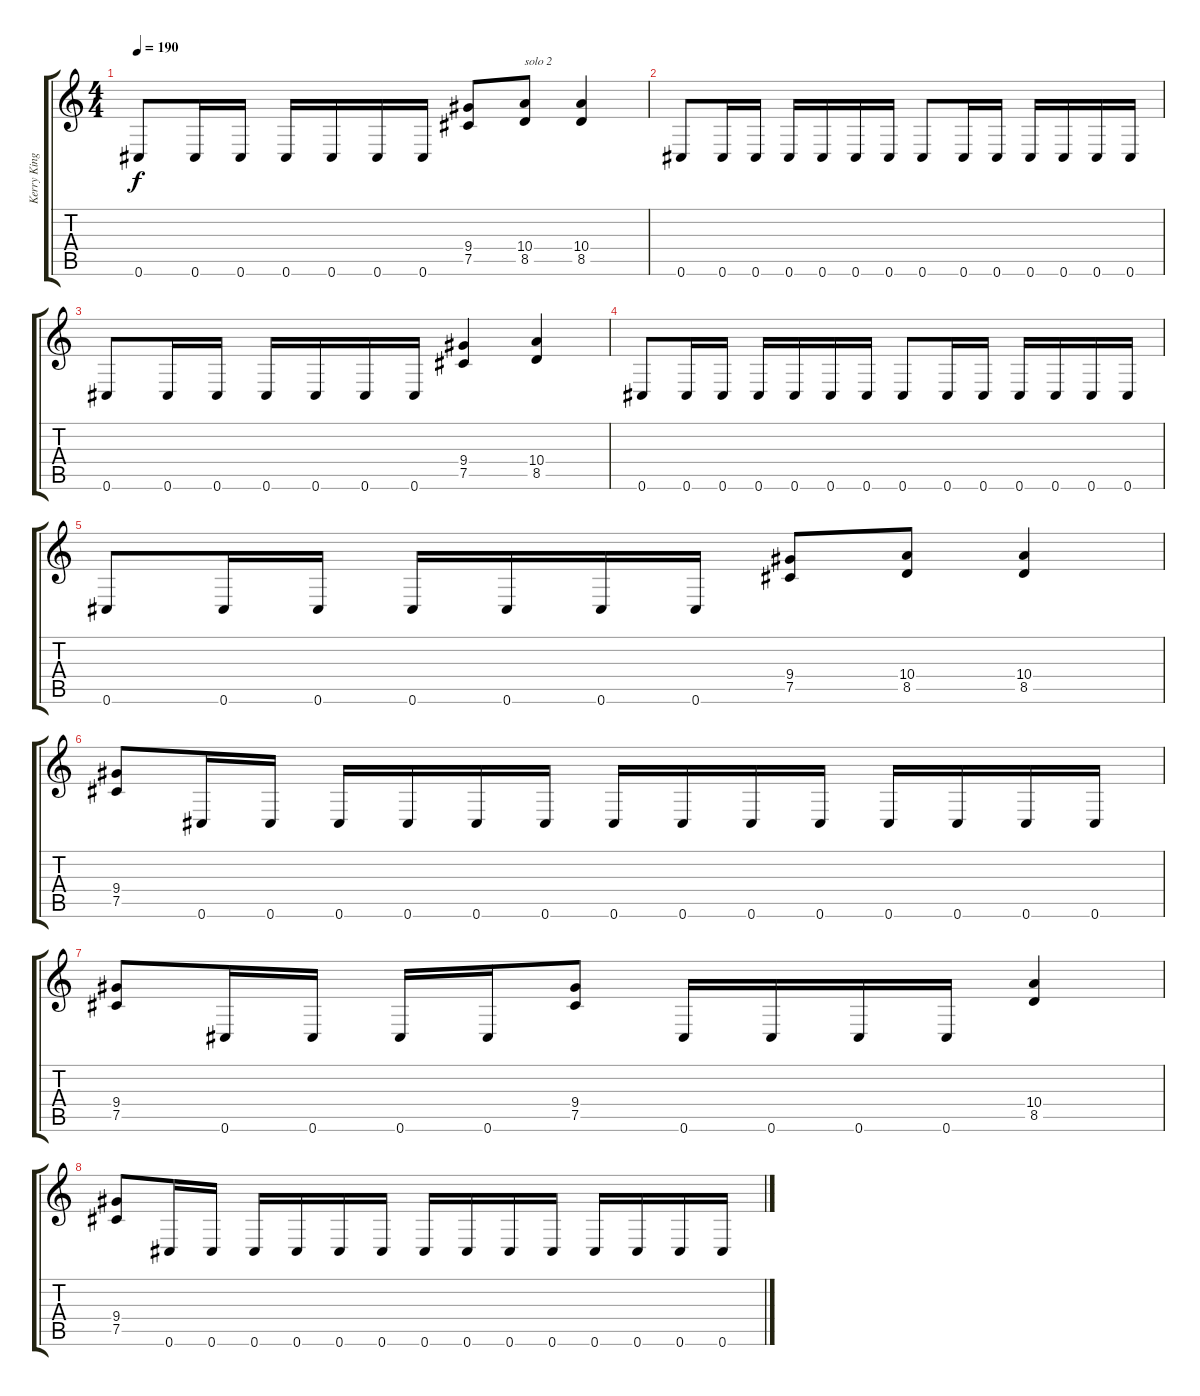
\track ("Kerry King" "Kerry King") {instrument distortionguitar}
\staff {score tabs}
\tuning (Db4 Ab3 E3 B2 Gb2 Db2) {hide}
\ts (4 4)
\tempo 190
\clef g2
\ks c
0.6.8{dy f} 0.6.16 0.6.16 0.6.16 0.6.16 0.6.16 0.6.16 (9.4 7.5).8 (10.4 8.5).8{txt "solo 2"} (10.4 8.5).4 |
0.6.8 0.6.16 0.6.16 0.6.16 0.6.16 0.6.16 0.6.16 0.6.8 0.6.16 0.6.16 0.6.16 0.6.16 0.6.16 0.6.16 |
0.6.8 0.6.16 0.6.16 0.6.16 0.6.16 0.6.16 0.6.16 (9.4 7.5).4 (10.4 8.5).4 |
0.6.8 0.6.16 0.6.16 0.6.16 0.6.16 0.6.16 0.6.16 0.6.8 0.6.16 0.6.16 0.6.16 0.6.16 0.6.16 0.6.16 |
0.6.8 0.6.16 0.6.16 0.6.16 0.6.16 0.6.16 0.6.16 (9.4 7.5).8 (10.4 8.5).8 (10.4 8.5).4 |
(9.4 7.5).8 0.6.16 0.6.16 0.6.16 0.6.16 0.6.16 0.6.16 0.6.16 0.6.16 0.6.16 0.6.16 0.6.16 0.6.16 0.6.16 0.6.16 |
(9.4 7.5).8 0.6.16 0.6.16 0.6.16 0.6.16 (9.4 7.5).8 0.6.16 0.6.16 0.6.16 0.6.16 (10.4 8.5).4 |
(9.4 7.5).8 0.6.16 0.6.16 0.6.16 0.6.16 0.6.16 0.6.16 0.6.16 0.6.16 0.6.16 0.6.16 0.6.16 0.6.16 0.6.16 0.6.16
